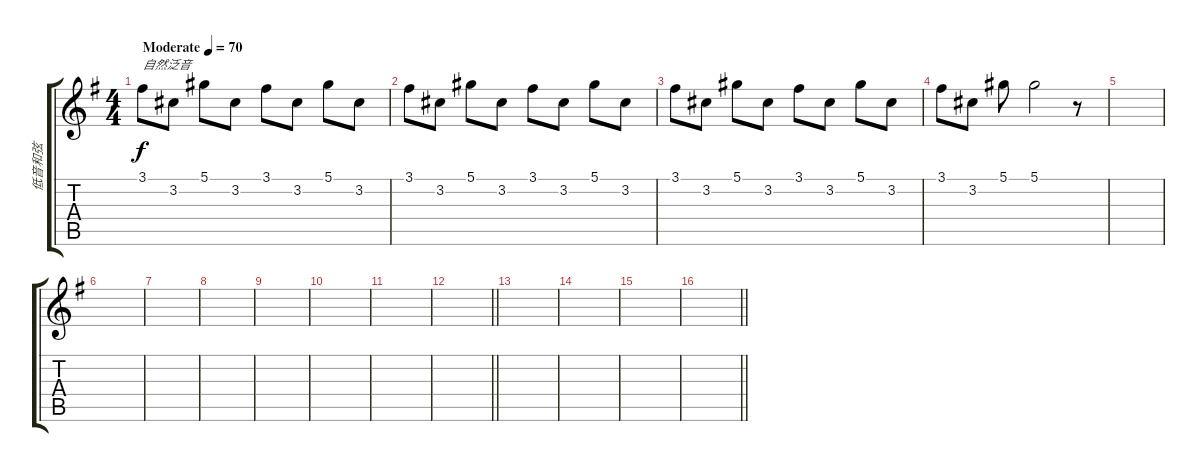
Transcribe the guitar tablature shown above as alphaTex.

\track ("低音和弦" "低音和弦") {instrument acousticguitarsteel}
\staff {score tabs}
\tuning (Eb4 Bb3 Gb3 Db3 Ab2 Eb2) {hide}
\ts (4 4)
\tempo (70 "Moderate")
\clef g2
\ks g
3.1.8{txt "自然泛音" dy f instrument acousticguitarsteel} 3.2.8 5.1.8 3.2.8 3.1.8 3.2.8 5.1.8 3.2.8 |
3.1.8 3.2.8 5.1.8 3.2.8 3.1.8 3.2.8 5.1.8 3.2.8 |
3.1.8 3.2.8 5.1.8 3.2.8 3.1.8 3.2.8 5.1.8 3.2.8 |
3.1.8 3.2.8 5.1.8 5.1.2 r.8 |
|
|
|
|
|
|
|
\barLineRight lightlight
|
|
|
|
\barLineRight lightlight
